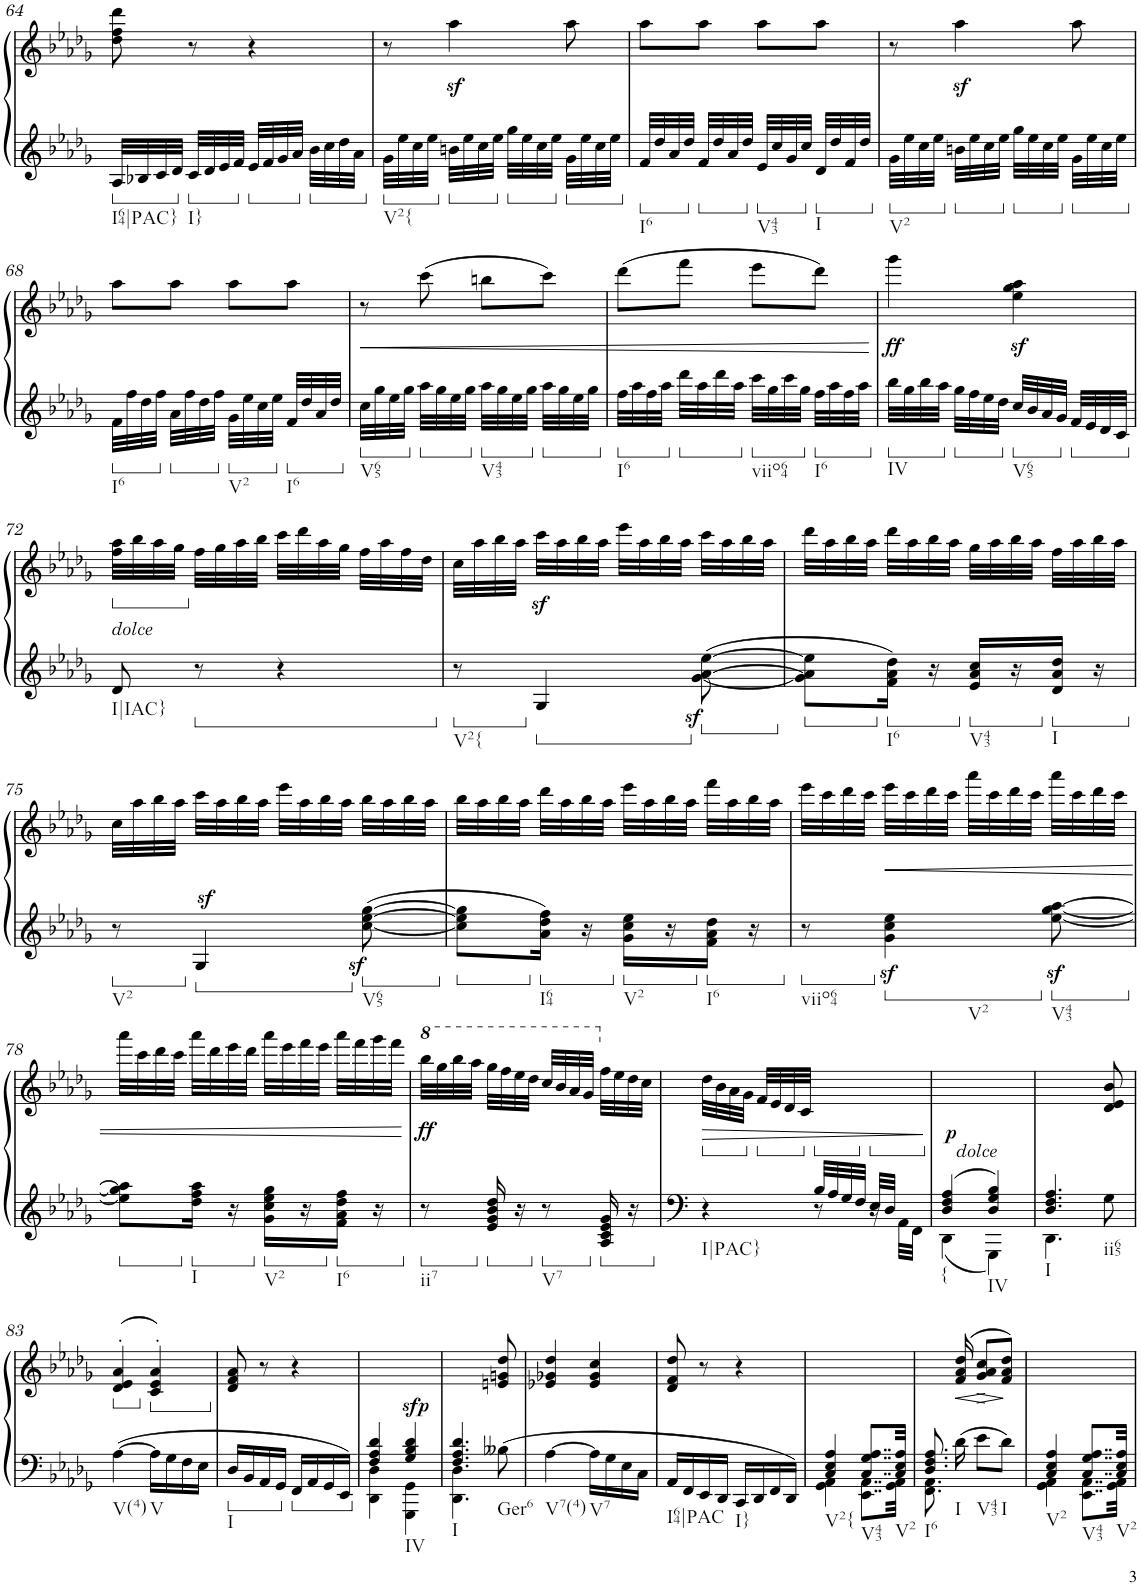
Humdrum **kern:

**kern	**kern	**dynam
*part1	*part1	*part1
*staff2	*staff1	*staff1/2
*I"Piano	*	*
*I'Pno.	*	*
!!LO:PB:g=z
*clefG2	*clefF4	*
*k[b-e-a-d-g-]	*k[b-e-a-d-g-]	*
*M2/4	*M2/4	*
=64	=64	=64
!LO:TX:b:t=I64|PAC}	!	!
32A-/LLL	8dd-\ 8ff\ 8ddd-\	.
32B-X/	.	.
32c/	.	.
32d-/JJJ	.	.
!LO:TX:b:t=I}	!	!
32c/LLL	8r	.
32d-/	.	.
32e-/	.	.
32f/JJJ	.	.
32e-/LLL	4r	.
32f/	.	.
32g-/	.	.
32a-/JJJ	.	.
32b-\LLL	.	.
32cc\	.	.
32dd-\	.	.
32a-\JJJ	.	.
=65	=65	=65
!LO:TX:b:t=V2{	!	!
32g-\LLL	8r	.
32ee-\	.	.
32cc\	.	.
32ee-\JJJ	.	.
32bn\LLL	4aa-z<\	.
32ee-\	.	.
32cc\	.	.
32ee-\JJJ	.	.
32gg-\LLL	.	.
32ee-\	.	.
32cc\	.	.
32ee-\JJJ	.	.
32g-\LLL	8aa-\	.
32ee-\	.	.
32cc\	.	.
32ee-\JJJ	.	.
=66	=66	=66
!LO:TX:b:t=I6	!	!
32f/LLL	8aa-\L	.
32dd-/	.	.
32a-/	.	.
32dd-/JJJ	.	.
32f/LLL	8aa-\J	.
32dd-/	.	.
32a-/	.	.
32dd-/JJJ	.	.
!LO:TX:b:t=V43	!	!
32e-/LLL	8aa-\L	.
32cc/	.	.
32g-/	.	.
32cc/JJJ	.	.
!LO:TX:b:t=I	!	!
32d-/LLL	8aa-\J	.
32dd-/	.	.
32f/	.	.
32dd-/JJJ	.	.
=67	=67	=67
!LO:TX:b:t=V2	!	!
32g-\LLL	8r	.
32ee-\	.	.
32cc\	.	.
32ee-\JJJ	.	.
32bn\LLL	4aa-z<\	.
32ee-\	.	.
32cc\	.	.
32ee-\JJJ	.	.
32gg-\LLL	.	.
32ee-\	.	.
32cc\	.	.
32ee-\JJJ	.	.
32g-\LLL	8aa-\	.
32ee-\	.	.
32cc\	.	.
32ee-\JJJ	.	.
!!LO:LB:g=z
=68	=68	=68
!LO:TX:b:t=I6	!	!
32f\LLL	8aa-\L	.
32ff\	.	.
32dd-\	.	.
32ff\JJJ	.	.
32a-\LLL	8aa-\J	.
32ff\	.	.
32dd-\	.	.
32ff\JJJ	.	.
!LO:TX:b:t=V2	!	!
32g-\LLL	8aa-\L	.
32ee-\	.	.
32cc\	.	.
32ee-\JJJ	.	.
!LO:TX:b:t=I6	!	!
32f/LLL	8aa-\J	.
32dd-/	.	.
32a-/	.	.
32dd-/JJJ	.	.
=69	=69	=69
!LO:TX:b:t=V65	!	!
!	!	!LO:HP:b
32cc\LLL	8r	<
32gg-\	.	.
32ee-\	.	.
32gg-\JJJ	.	.
32aa-\LLL	(8ccc\	.
32gg-\	.	.
32ee-\	.	.
32gg-\JJJ	.	.
!LO:TX:b:t=V43	!	!
32aa-\LLL	8bbn\L	.
32gg-\	.	.
32ee-\	.	.
32gg-\JJJ	.	.
32aa-\LLL	8ccc\J)	.
32gg-\	.	.
32ee-\	.	.
32gg-\JJJ	.	.
=70	=70	=70
!LO:TX:b:t=I6	!	!
32ff\LLL	(8ddd-\L	.
32aa-\	.	.
32ff\	.	.
32aa-\JJJ	.	.
32ddd-\LLL	8fff\J	.
32aa-\	.	.
32ddd-\	.	.
32aa-\JJJ	.	.
!LO:TX:b:t=viio64	!	!
32ccc\LLL	8eee-\L	.
32gg-\	.	.
32ccc\	.	.
32gg-\JJJ	.	.
!LO:TX:b:t=I6	!	!
32ff\LLL	8ddd-\J)	.
32aa-\	.	.
32ff\	.	.
32aa-\JJJ	.	.
.	.	[
=71	=71	=71
!LO:TX:b:t=IV	!	!
!	!	!LO:DY:b
32bb-\LLL	4ggg-\	ff
32gg-\	.	.
32bb-\	.	.
32aa-\JJJ	.	.
32gg-\LLL	.	.
32ff\	.	.
32ee-\	.	.
32dd-\JJJ	.	.
!LO:TX:b:t=V65	!	!
32cc/LLL	4ee-\z< 4gg-\z< 4aa-\z<	.
32b-/	.	.
32a-/	.	.
32g-/JJJ	.	.
32f/LLL	.	.
32e-/	.	.
32d-/	.	.
32c/JJJ	.	.
!!LO:LB:g=z
=72	=72	=72
*	*ped	*
!LO:TX:a:i:t=dolce	!	!
!LO:TX:b:t=I|IAC}	!	!
8d-/	32ff\ 32aa-\LLL	.
.	32bb-\	.
.	32aa-\	.
.	32gg-\JJJ	.
*	*Xped	*
8r	32ff\LLL	.
.	32gg-\	.
.	32aa-\	.
.	32bb-\JJJ	.
4r	32ccc\LLL	.
.	32ddd-\	.
.	32aa-\	.
.	32gg-\JJJ	.
.	32ff\LLL	.
.	32aa-\	.
.	32ff\	.
.	32dd-\JJJ	.
=73	=73	=73
!LO:TX:b:t=V2{	!	!
8r	32cc\LLL	.
.	32aa-\	.
.	32bb-\	.
.	32aa-\JJJ	.
4G-/	32cccz<\LLL	.
.	32aa-\	.
.	32bb-\	.
.	32aa-\JJJ	.
.	32eee-\LLL	.
.	32aa-\	.
.	32bb-\	.
.	32aa-\JJJ	.
[8g-\z< [8a-\z< [8ee-\z<	32ccc\LLL	.
.	32aa-\	.
.	32bb-\	.
.	32aa-\JJJ	.
=74	=74	=74
8g-\] 8a-\] 8ee-\]L	32ddd-\LLL	.
.	32aa-\	.
.	32bb-\	.
.	32aa-\JJJ	.
!LO:TX:b:t=I6	!	!
16f\ 16a-\ 16dd-\Jk	32ddd-\LLL	.
.	32aa-\	.
16r	32bb-\	.
.	32aa-\JJJ	.
!LO:TX:b:t=V43	!	!
16e-/ 16a-/ 16cc/LL	32gg-\LLL	.
.	32aa-\	.
16r	32bb-\	.
.	32aa-\JJJ	.
!LO:TX:b:t=I	!	!
16d-/ 16a-/ 16dd-/JJ	32ff\LLL	.
.	32aa-\	.
16r	32bb-\	.
.	32aa-\JJJ	.
!!LO:LB:g=z
=75	=75	=75
!LO:TX:b:t=V2	!	!
8r	32cc\LLL	.
.	32aa-\	.
.	32bb-\	.
.	32aa-\JJJ	.
4G-z>/	32ccc\LLL	.
.	32aa-\	.
.	32bb-\	.
.	32aa-\JJJ	.
.	32eee-\LLL	.
.	32aa-\	.
.	32bb-\	.
.	32aa-\JJJ	.
!LO:TX:b:t=V65	!	!
[8cc\z< [8ee-\z< [8gg-\z<	32bb-\LLL	.
.	32aa-\	.
.	32bb-\	.
.	32aa-\JJJ	.
=76	=76	=76
8cc\] 8ee-\] 8gg-\]L	32bb-\LLL	.
.	32aa-\	.
.	32bb-\	.
.	32aa-\JJJ	.
!LO:TX:b:t=I64	!	!
16a-\ 16dd-\ 16ff\Jk	32ddd-\LLL	.
.	32aa-\	.
16r	32bb-\	.
.	32aa-\JJJ	.
!LO:TX:b:t=V2	!	!
16g-\ 16cc\ 16ee-\LL	32eee-\LLL	.
.	32aa-\	.
16r	32bb-\	.
.	32aa-\JJJ	.
!LO:TX:b:t=I6	!	!
16f\ 16a-\ 16dd-\JJ	32fff\LLL	.
.	32aa-\	.
16r	32bb-\	.
.	32aa-\JJJ	.
=77	=77	=77
!LO:TX:b:t=viio64	!	!
8r	32eee-\LLL	.
.	32ccc\	.
.	32ddd-\	.
.	32ccc\JJJ	.
!LO:TX:b:t=V2	!	!
!	!	!LO:HP:b
4g-\z< 4cc\z< 4ee-\z<	32eee-\LLL	<
.	32ccc\	.
.	32ddd-\	.
.	32ccc\JJJ	.
.	32aaa-\LLL	.
.	32ccc\	.
.	32ddd-\	.
.	32ccc\JJJ	.
!LO:TX:b:t=V43	!	!
[8ee-\z< [8gg-\z< [8aa-\z<	32aaa-\LLL	.
.	32ccc\	.
.	32ddd-\	.
.	32ccc\JJJ	.
!!LO:LB:g=z
=78	=78	=78
8ee-\] 8gg-\] 8aa-\]L	32aaa-\LLL	.
.	32ccc\	.
.	32ddd-\	.
.	32ccc\JJJ	.
!LO:TX:b:t=I	!	!
16dd-\ 16ff\ 16aa-\Jk	32aaa-\LLL	.
.	32ddd-\	.
16r	32eee-\	.
.	32ddd-\JJJ	.
!LO:TX:b:t=V2	!	!
16g-\ 16cc\ 16ee-\ 16gg-\LL	32aaa-\LLL	.
.	32eee-\	.
16r	32fff\	.
.	32eee-\JJJ	.
!LO:TX:b:t=I6	!	!
16f\ 16a-\ 16dd-\ 16ff\JJ	32aaa-\LLL	.
.	32fff\	.
16r	32ggg-\	.
.	32fff\JJJ	.
.	.	[
=79	=79	=79
!LO:TX:b:t=ii7	!	!
!	!	!LO:DY:b
8r	32bbb-\LLL	ff
.	32ggg-\	.
.	32bbb-\	.
.	32aaa-\JJJ	.
16e-/ 16g-/ 16b-/ 16dd-/	32ggg-\LLL	.
.	32fff\	.
16r	32eee-\	.
.	32ddd-\JJJ	.
!LO:TX:b:t=V7	!	!
8r	32ccc/LLL	.
.	32bb-/	.
.	32aa-/	.
.	32gg-/JJJ	.
16A-/ 16c/ 16e-/ 16g-/	32ff\LLL	.
.	32ee-\	.
16r	32dd-\	.
.	32cc\JJJ	.
=80	=80	=80
*^	*	*
*	*	*ped	*
!LO:TX:b:t=I|PAC}	!	!	!
4ryy	4r	32dd-\LLL	.
!	!	!	!LO:HP:b
.	.	32b-\	>
.	.	32a-\	.
.	.	32g-\JJJ	.
*	*	*Xped	*
*	*	*ped	*
.	.	32f/LLL	.
.	.	32e-/	.
.	.	32d-/	.
.	.	32c/JJJ	.
*	*	*Xped	*
32B-/LLL	8r	8.ryy	.
32A-/	.	.	.
32G-/	.	.	.
32F/JJJ	.	.	.
*ped	*	*	*
32E-/LLL	16r	.	.
32D-/JJJ	.	.	.
16ryy	32AA-\LLL	16ryy	.
.	32FF\JJJ	.	.
*v	*v	*	*
.	.	]
=81	=81	=81
*^	*	*
*	*	*Xped	*
!LO:TX:a:i:t=dolce	!	!	!
!LO:TX:b:t={	!	!	!
!	!	!	!LO:DY:b
4D-/ 4F/ 4A-/	4DD-\	2ryy	p
!LO:TX:b:t=IV	!	!	!
4D-/ 4G-/ 4B-/	4GGG-\	.	.
=82	=82	=82	=82
!LO:TX:b:t=I	!	!	!
4.D-/ 4.F/ 4.A-/	4.DD-\	4.ryy	.
!LO:TX:b:t=ii65	!	!	!
8ryy	8G-\	8d-/ 8e-/ 8b-/	.
*v	*v	*	*
!!LO:LB:g=z
=83	=83	=83
*	*ped	*
*^	*	*
!LO:TX:b:t=V(4)	!	!	!
*v	*v	*	*
[4A-\	(>4d-/'> 4e-/'> 4a-/'>	.
*	*Xped	*
*	*ped	*
!LO:TX:b:t=V	!	!
16A-\LL]	4c/'> 4e-/'> 4a-/'>)	.
16G-\	.	.
16F\	.	.
16E-\JJ	.	.
=84	=84	=84
*	*Xped	*
!LO:TX:b:t=I	!	!
16D-/LL	8d-/ 8f/ 8a-/	.
16BB-/	.	.
16AA-/	8r	.
16GG-/JJ	.	.
16FF/LL	4r	.
16AA-/	.	.
16GG-/	.	.
16EE-/JJ	.	.
=85	=85	=85
*^	*	*
4F/ 4A-/ 4d-/	4DD-\ 4D-\	4ryy	.
!LO:TX:b:t=IV	!	!	!
!	!	!	!LO:DY:b
4G-/ 4B-/ 4d-/	4GGG-\ 4GG-\	4ryy	sfp
=86	=86	=86	=86
!LO:TX:b:t=I	!	!	!
4.F/ 4.A-/ 4.d-/	4.DD-\ 4.D-\	4.ryy	.
!LO:TX:b:t=Ger6	!	!	!
8ryy	8B--X\	8en/ 8gn/ 8dd-/	.
=87	=87	=87	=87
!LO:TX:b:t=V7(4)	!	!	!
*v	*v	*	*
[4A-\	4e-X/ 4g-X/ 4dd-/	.
!LO:TX:b:t=V7	!	!
16A-\LL]	4e-/ 4g-/ 4cc/	.
16G-\	.	.
16E-\	.	.
16C\JJ	.	.
=88	=88	=88
!LO:TX:b:t=I64|PAC	!	!
16AA-/LL	8d-/ 8f/ 8dd-/	.
16FF/	.	.
16EE-/	8r	.
16DD-/JJ	.	.
!LO:TX:b:t=I}	!	!
16CC/LL	4r	.
16DD-/	.	.
16FF/	.	.
16DD-/JJ	.	.
=89	=89	=89
*^	*	*
!LO:TX:b:t=V2{	!	!	!
4C/ 4E-/ 4A-/	4GG-\ 4AA-\	2ryy	.
!LO:TX:b:t=V43	!	!	!
8..C/ 8..G-/ 8..A-/L	8..EE-\ 8..AA-\L	.	.
!LO:TX:b:t=V2	!	!	!
32C/ 32E-/ 32A-/Jkk	32GG-\ 32AA-\Jkk	.	.
=90	=90	=90	=90
!LO:TX:b:t=I6	!	!	!
8.D-/ 8.F/ 8.A-/	8.FF\ 8.AA-\	8.ryy	.
!LO:TX:b:t=I	!	!	!
!	!	!	!LO:HP:b
4ryy	16d-\	(>16f/ 16a-/ 16dd-/	<
!	!LO:TX:b:t=V43	!	!
!	!	!	!LO:HP:n=1:b
.	8e-\L	8g-/ 8a-/ 8cc/L	[ >
!	!LO:TX:b:t=I	!	!
.	8d-\J	8f/ 8a-/ 8dd-/J)	.
16ryy	.	.	.
*v	*v	*	*
.	.	]
=91	=91	=91
*^	*	*
!LO:TX:b:t=V2	!	!	!
4C/ 4E-/ 4A-/	4GG-\ 4AA-\	2ryy	.
!LO:TX:b:t=V43	!	!	!
8..C/ 8..G-/ 8..A-/L	8..EE-\ 8..AA-\L	.	.
!LO:TX:b:t=V2	!	!	!
32C/ 32E-/ 32A-/Jkk	32GG-\ 32AA-\Jkk	.	.
*v	*v	*	*
=	=	=
*-	*-	*-
